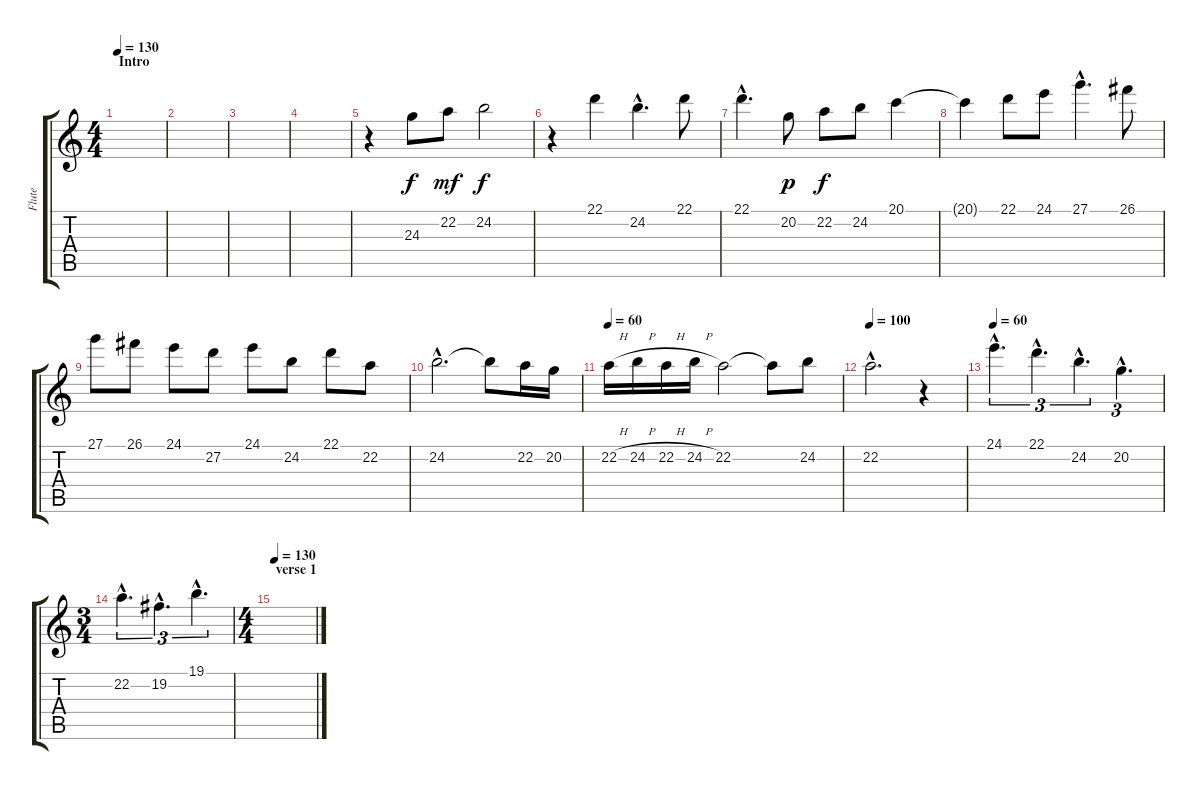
\track ("Flute" "Flute") {instrument flute}
\staff {score tabs}
\tuning (E4 B3 G3 D3 A2 E2) {hide}
\ts (4 4)
\section ("" "Intro")
\tempo 130
\clef g2
\ks c
|
|
|
|
r.4 24.3.8 22.2.8{dy mf} 24.2.2{dy f} |
r.4 22.1.4 24.2{hac}.4{d} 22.1.8 |
22.1{hac}.4{d} 20.2.8{dy p} 22.2.8{dy f} 24.2.8 20.1.4 |
20.1{t}.4 22.1.8 24.1.8 27.1{hac}.4{d} 26.1.8 |
27.1.8 26.1.8 24.1.8 27.2.8 24.1.8 24.2.8 22.1.8 22.2.8 |
24.2{hac}.2{d} 24.2{t}.8 22.2.16 20.2.16 |
\tempo 60
22.2{h}.16 24.2{h}.16 22.2{h}.16 24.2{h}.16 22.2.2 22.2{t}.8 24.2.8 |
\tempo 100
22.2{hac}.2{d} r.4 |
\tempo 60
24.1{hac}.4{d tu (3 2)} 22.1{hac}.4{d tu (3 2)} 24.2{hac}.4{d tu (3 2)} 20.2{hac}.4{d tu (3 2)} |
\ts (3 4)
22.2{hac}.4{d tu (3 2)} 19.2{hac}.4{d tu (3 2)} 19.1{hac}.4{d tu (3 2)} |
\ts (4 4)
\section ("" "verse 1")
\tempo 116
\tempo 130
